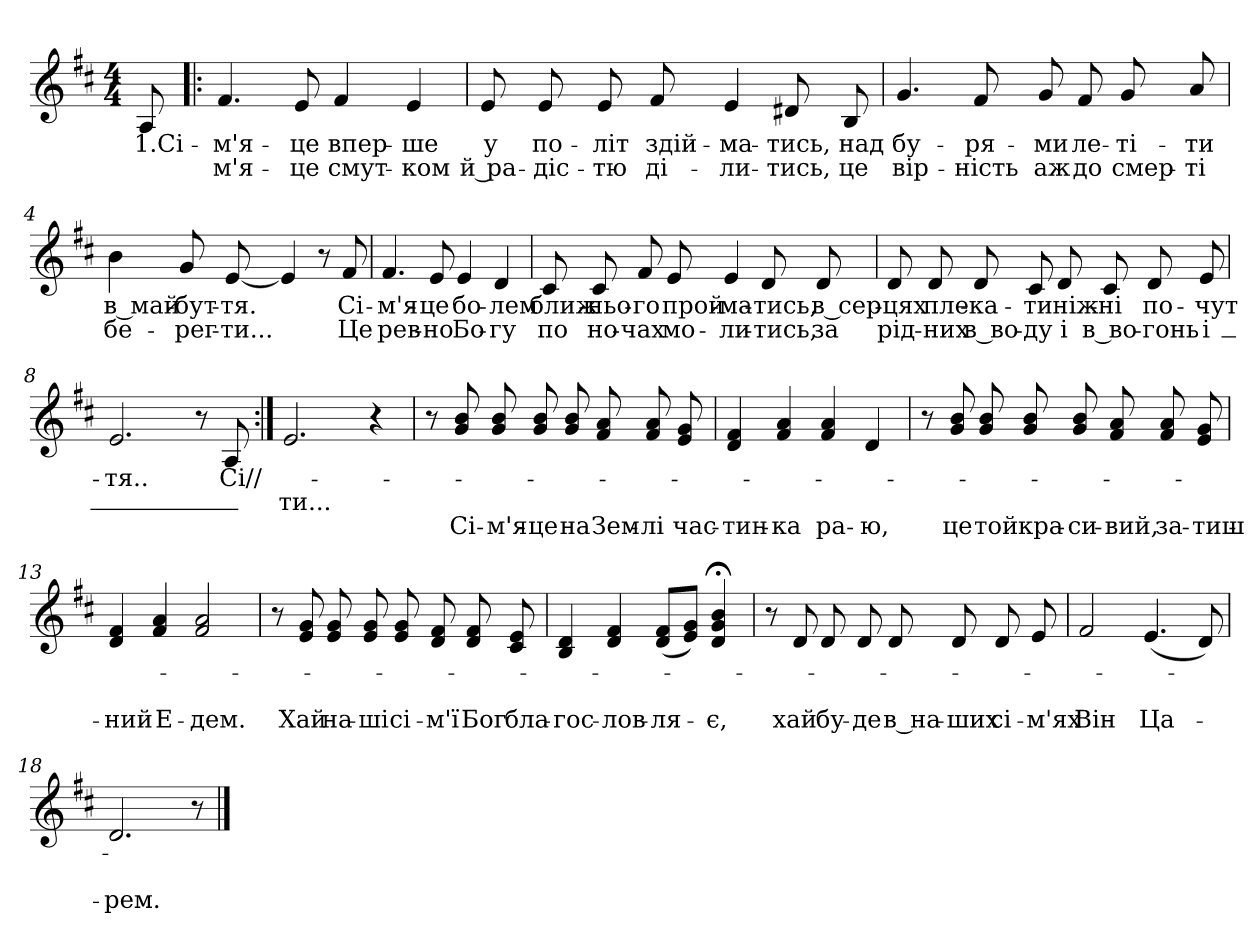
**kern	**text	**text	**text
*part1	*part1	*part1	*part1
*staff1	*staff1	*staff1	*staff1
*clefG2	*	*	*
*k[f#c#]	*	*	*
*D:	*	*	*
*M4/4	*	*	*
=	=	=	=
!	!LO:LY:b	!	!
8A/	1.Сі-	.	.
=1!|:	=1!|:	=1!|:	=1!|:
!	!LO:LY:b	!LO:LY:b	!
4.f#/	-м'я-	м'я-	.
!	!LO:LY:b	!LO:LY:b	!
8e/	-це	-це	.
!	!LO:LY:b	!LO:LY:b	!
4f#/	впер-	смут-	.
!	!LO:LY:b	!LO:LY:b	!
4e/	-ше	-ком	.
=2	=2	=2	=2
!	!LO:LY:b	!LO:LY:b	!
8e/	у	й ра-	.
!	!LO:LY:b	!LO:LY:b	!
8e/	по-	-діс-	.
!	!LO:LY:b	!LO:LY:b	!
8e/	-літ	-тю	.
!	!LO:LY:b	!LO:LY:b	!
8f#/	здій-	ді-	.
!	!LO:LY:b	!LO:LY:b	!
4e/	-ма-	-ли-	.
!	!LO:LY:b	!LO:LY:b	!
8d#X/	-тись,	-тись,	.
!	!LO:LY:b	!LO:LY:b	!
8B/	над	це	.
!!LO:LB:g=z
=3	=3	=3	=3
!	!LO:LY:b	!LO:LY:b	!
4.g/	бу-	вір-	.
!	!LO:LY:b	!LO:LY:b	!
8f#/	-ря-	-ність	.
!	!LO:LY:b	!LO:LY:b	!
8g/	-ми	аж	.
!	!LO:LY:b	!LO:LY:b	!
8f#/	ле-	до	.
!	!LO:LY:b	!LO:LY:b	!
8g/	-ті-	смер-	.
!	!LO:LY:b	!LO:LY:b	!
8a/	-ти	-ті	.
=4	=4	=4	=4
!	!LO:LY:b	!LO:LY:b	!
4b\	в май-	бе-	.
!	!LO:LY:b	!LO:LY:b	!
8g/	-бут-	-рег-	.
!	!LO:LY:b	!LO:LY:b	!
[8e/	-тя.	-ти...	.
4e/]	.	.	.
8r	.	.	.
!	!LO:LY:b	!LO:LY:b	!
8f#/	Сі-	Це	.
=5	=5	=5	=5
!	!LO:LY:b	!LO:LY:b	!
4.f#/	-м'я-	рев-	.
!	!LO:LY:b	!LO:LY:b	!
8e/	-це	-но	.
!	!LO:LY:b	!LO:LY:b	!
4e/	бо-	Бо-	.
!	!LO:LY:b	!LO:LY:b	!
4d/	-лем	-гу	.
!!LO:LB:g=z
=6	=6	=6	=6
!	!LO:LY:b	!LO:LY:b	!
8c#/	ближ-	по	.
!	!LO:LY:b	!LO:LY:b	!
8c#/	-ньо-	но-	.
!	!LO:LY:b	!LO:LY:b	!
8f#/	-го	-чах	.
!	!LO:LY:b	!LO:LY:b	!
8e/	прой-	мо-	.
!	!LO:LY:b	!LO:LY:b	!
4e/	-ма-	-ли-	.
!	!LO:LY:b	!LO:LY:b	!
8d/	-тись,	-тись,	.
!	!LO:LY:b	!LO:LY:b	!
8d/	в сер-	за	.
=7	=7	=7	=7
!	!LO:LY:b	!LO:LY:b	!
8d/	-цях	рід-	.
!	!LO:LY:b	!LO:LY:b	!
8d/	пле-	-них	.
!	!LO:LY:b	!LO:LY:b	!
8d/	-ка-	в во-	.
!	!LO:LY:b	!LO:LY:b	!
8c#/	-ти	-ду	.
!	!LO:LY:b	!LO:LY:b	!
8d/	ніж-	і	.
!	!LO:LY:b	!LO:LY:b	!
8c#/	-ні	в во-	.
!	!LO:LY:b	!LO:LY:b	!
8d/	по-	-гонь	.
!	!LO:LY:b	!LO:LY:b	!
8e/	-чут-	і_	.
!!LO:LB:g=z
=8	=8	=8	=8
!	!LO:LY:b	!	!
2.e/	-тя..	.	.
8r	.	.	.
!	!LO:LY:b	!	!
8A/	Сі//-	.	.
=9:|!	=9:|!	=9:|!	=9:|!
!	!	!LO:LY:b	!
2.e/	.	ти...	.
4r	.	.	.
=10	=10	=10	=10
8r	.	.	.
!	!	!	!LO:LY:b
8g/ 8b/	.	.	Сі-
!	!	!	!LO:LY:b
8g/ 8b/	.	.	-м'я-
!	!	!	!LO:LY:b
8g/ 8b/	.	.	-це
!	!	!	!LO:LY:b
8g/ 8b/	.	.	на
!	!	!	!LO:LY:b
8f#/ 8a/	.	.	Зем-
!	!	!	!LO:LY:b
8f#/ 8a/	.	.	-лі
!	!	!	!LO:LY:b
8e/ 8g/	.	.	час-
=11	=11	=11	=11
!	!	!	!LO:LY:b
4d/ 4f#/	.	.	-тин-
!	!	!	!LO:LY:b
4f#/ 4a/	.	.	-ка
!	!	!	!LO:LY:b
4f#/ 4a/	.	.	ра-
!	!	!	!LO:LY:b
4d/	.	.	-ю,
!!LO:LB:g=z
=12	=12	=12	=12
8r	.	.	.
!	!	!	!LO:LY:b
8g/ 8b/	.	.	це
!	!	!	!LO:LY:b
8g/ 8b/	.	.	той
!	!	!	!LO:LY:b
8g/ 8b/	.	.	кра-
!	!	!	!LO:LY:b
8g/ 8b/	.	.	-си-
!	!	!	!LO:LY:b
8f#/ 8a/	.	.	-вий,
!	!	!	!LO:LY:b
8f#/ 8a/	.	.	за-
!	!	!	!LO:LY:b
8e/ 8g/	.	.	-тиш-
=13	=13	=13	=13
!	!	!	!LO:LY:b
4d/ 4f#/	.	.	-ний
!	!	!	!LO:LY:b
4f#/ 4a/	.	.	Е-
!	!	!	!LO:LY:b
2f#/ 2a/	.	.	-дем.
=14	=14	=14	=14
8r	.	.	.
!	!	!	!LO:LY:b
8e/ 8g/	.	.	Хай
!	!	!	!LO:LY:b
8e/ 8g/	.	.	на-
!	!	!	!LO:LY:b
8e/ 8g/	.	.	-ші
!	!	!	!LO:LY:b
8e/ 8g/	.	.	сі-
!	!	!	!LO:LY:b
8d/ 8f#/	.	.	-м'ї
!	!	!	!LO:LY:b
8d/ 8f#/	.	.	Бог
!	!	!	!LO:LY:b
8c#/ 8e/	.	.	бла-
!!LO:LB:g=z
=15	=15	=15	=15
!	!	!	!LO:LY:b
4B/ 4d/	.	.	-гос-
!	!	!	!LO:LY:b
4d/ 4f#/	.	.	-лов-
!	!	!	!LO:LY:b
(<8d/ 8f#/L	.	.	-ля-
8e/ 8g/J)	.	.	.
!	!	!	!LO:LY:b
4d/;< 4g/;< 4b/;<	.	.	-є,
=16	=16	=16	=16
8r	.	.	.
!	!	!	!LO:LY:b
8d/	.	.	хай
!	!	!	!LO:LY:b
8d/	.	.	бу-
!	!	!	!LO:LY:b
8d/	.	.	-де
!	!	!	!LO:LY:b
8d/	.	.	в на-
!	!	!	!LO:LY:b
8d/	.	.	-ших
!	!	!	!LO:LY:b
8d/	.	.	сі-
!	!	!	!LO:LY:b
8e/	.	.	-м'ях
=17	=17	=17	=17
!	!	!	!LO:LY:b
2f#/	.	.	Він
!	!	!	!LO:LY:b
(<4.e/	.	.	Ца-
8d/)	.	.	.
=18	=18	=18	=18
!	!	!	!LO:LY:b
2.d/	.	.	-рем.
8r	.	.	.
==	==	==	==
*-	*-	*-	*-
